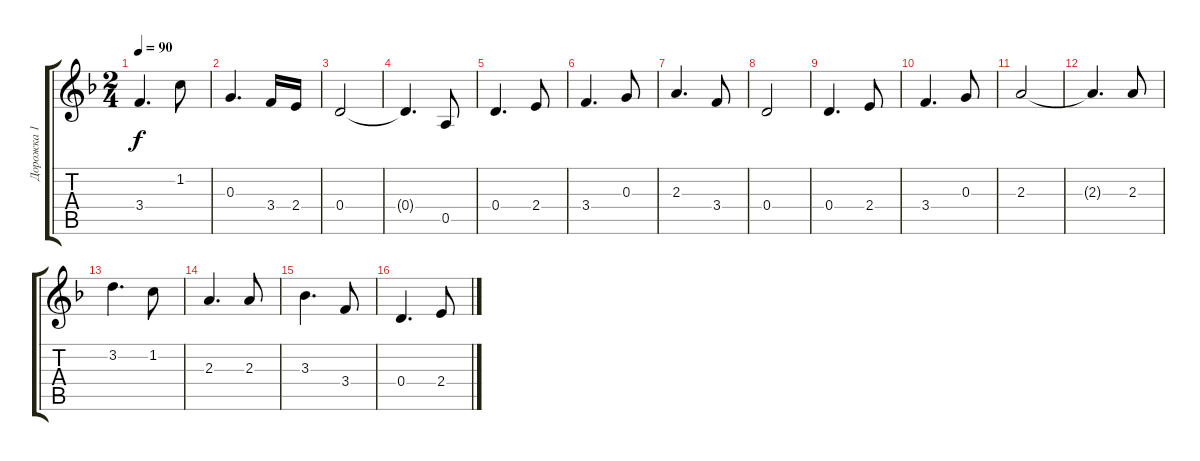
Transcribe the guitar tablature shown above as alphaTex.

\track ("Дорожка 1" "Дорожка 1") {instrument acousticguitarsteel}
\staff {score tabs}
\tuning (E4 B3 G3 D3 A2 E2) {hide}
\ts (2 4)
\tempo 90
\clef g2
\ks dminor
3.4.4{d dy f} 1.2.8 |
0.3.4{d} 3.4.16 2.4.16 |
0.4.2 |
0.4{t}.4{d} 0.5.8 |
0.4.4{d} 2.4.8 |
3.4.4{d} 0.3.8 |
2.3.4{d} 3.4.8 |
0.4.2 |
0.4.4{d} 2.4.8 |
3.4.4{d} 0.3.8 |
2.3.2 |
2.3{t}.4{d} 2.3.8 |
3.2.4{d} 1.2.8 |
2.3.4{d} 2.3.8 |
3.3.4{d} 3.4.8 |
0.4.4{d} 2.4.8
